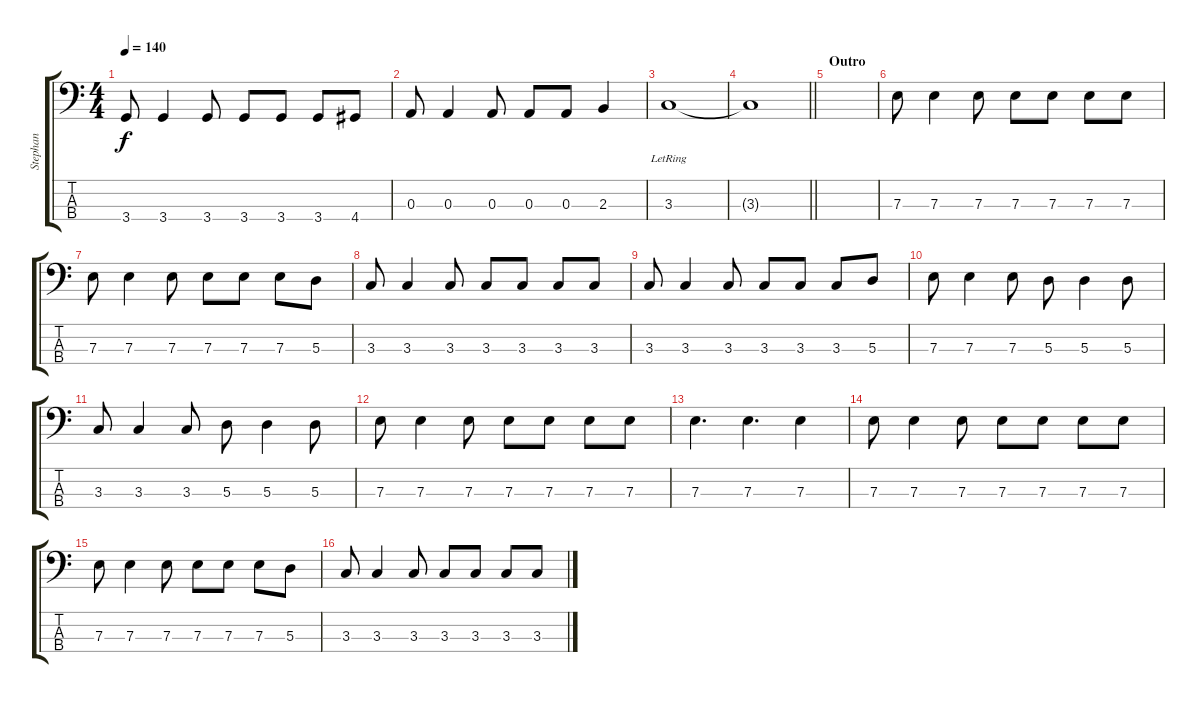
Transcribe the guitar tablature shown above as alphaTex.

\track ("Stephan" "Stephan") {instrument electricbassfinger}
\staff {score tabs}
\tuning (G2 D2 A1 E1) {hide}
\ts (4 4)
\tempo 140
\clef f4
\ks c
3.4.8{dy f} 3.4.4 3.4.8 3.4.8 3.4.8 3.4.8 4.4.8 |
0.3.8 0.3.4 0.3.8 0.3.8 0.3.8 2.3.4 |
3.3{lr}.1 |
\barLineRight lightlight
3.3{t}.1 |
\section ("" "Outro")
|
7.3.8 7.3.4 7.3.8 7.3.8 7.3.8 7.3.8 7.3.8 |
7.3.8 7.3.4 7.3.8 7.3.8 7.3.8 7.3.8 5.3.8 |
3.3.8 3.3.4 3.3.8 3.3.8 3.3.8 3.3.8 3.3.8 |
3.3.8 3.3.4 3.3.8 3.3.8 3.3.8 3.3.8 5.3.8 |
7.3.8 7.3.4 7.3.8 5.3.8 5.3.4 5.3.8 |
3.3.8 3.3.4 3.3.8 5.3.8 5.3.4 5.3.8 |
7.3.8 7.3.4 7.3.8 7.3.8 7.3.8 7.3.8 7.3.8 |
7.3.4{d} 7.3.4{d} 7.3.4 |
7.3.8 7.3.4 7.3.8 7.3.8 7.3.8 7.3.8 7.3.8 |
7.3.8 7.3.4 7.3.8 7.3.8 7.3.8 7.3.8 5.3.8 |
3.3.8 3.3.4 3.3.8 3.3.8 3.3.8 3.3.8 3.3.8
